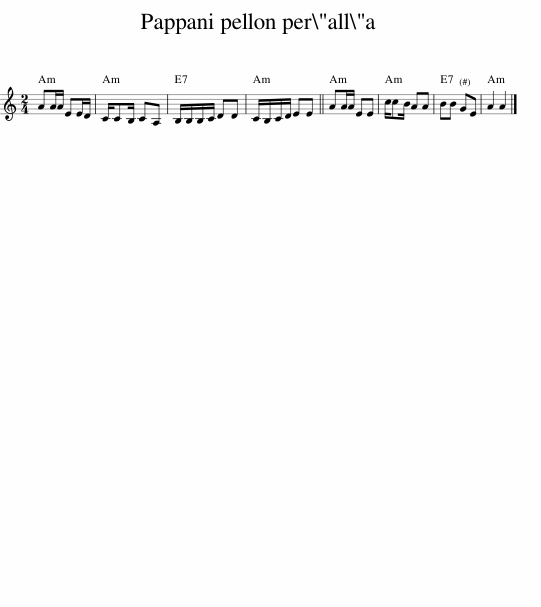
X:1
L:1/8
M:2/4
I:linebreak $
K:C
V:1 treble
V:1
 AA/A/ EE/D/ | C/CB,/ CA, | B,/B,/B,/C/ DD | C/B,/C/D/ EE || AA/A/ EE | %5
 c/cB/ AA | BB GE | A2 A2 |] %8
